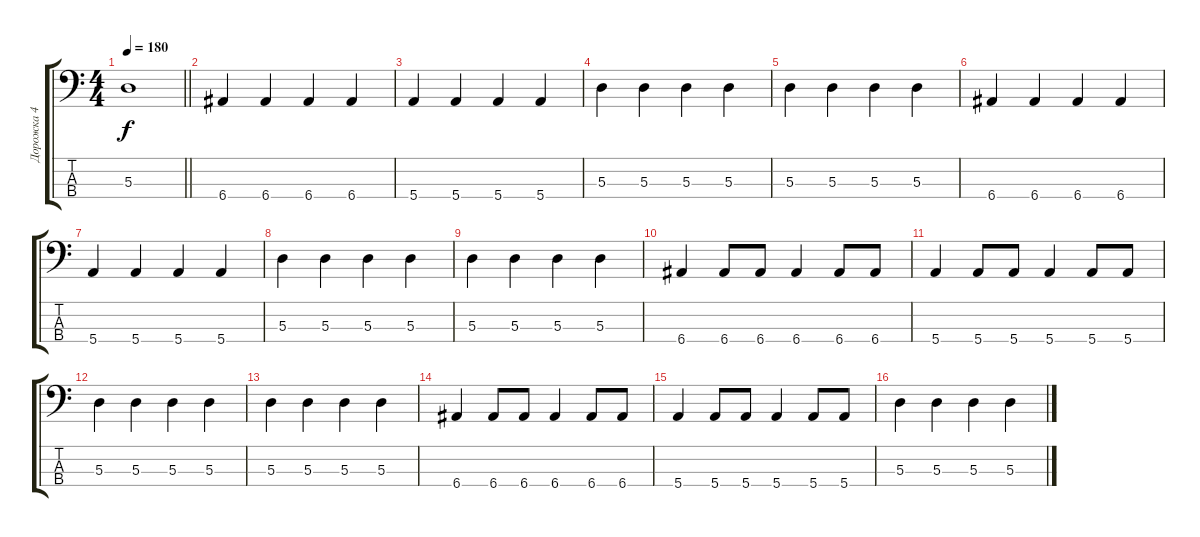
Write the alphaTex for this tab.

\track ("Дорожка 4" "Дорожка 4") {instrument electricbassfinger}
\staff {score tabs}
\tuning (G2 D2 A1 E1) {hide}
\ts (4 4)
\tempo 180
\clef f4
\barLineRight lightlight
\ks c
5.3.1{dy f} |
6.4.4 6.4.4 6.4.4 6.4.4 |
5.4.4 5.4.4 5.4.4 5.4.4 |
5.3.4 5.3.4 5.3.4 5.3.4 |
5.3.4 5.3.4 5.3.4 5.3.4 |
6.4.4 6.4.4 6.4.4 6.4.4 |
5.4.4 5.4.4 5.4.4 5.4.4 |
5.3.4 5.3.4 5.3.4 5.3.4 |
5.3.4 5.3.4 5.3.4 5.3.4 |
6.4.4 6.4.8 6.4.8 6.4.4 6.4.8 6.4.8 |
5.4.4 5.4.8 5.4.8 5.4.4 5.4.8 5.4.8 |
5.3.4 5.3.4 5.3.4 5.3.4 |
5.3.4 5.3.4 5.3.4 5.3.4 |
6.4.4 6.4.8 6.4.8 6.4.4 6.4.8 6.4.8 |
5.4.4 5.4.8 5.4.8 5.4.4 5.4.8 5.4.8 |
5.3.4 5.3.4 5.3.4 5.3.4
